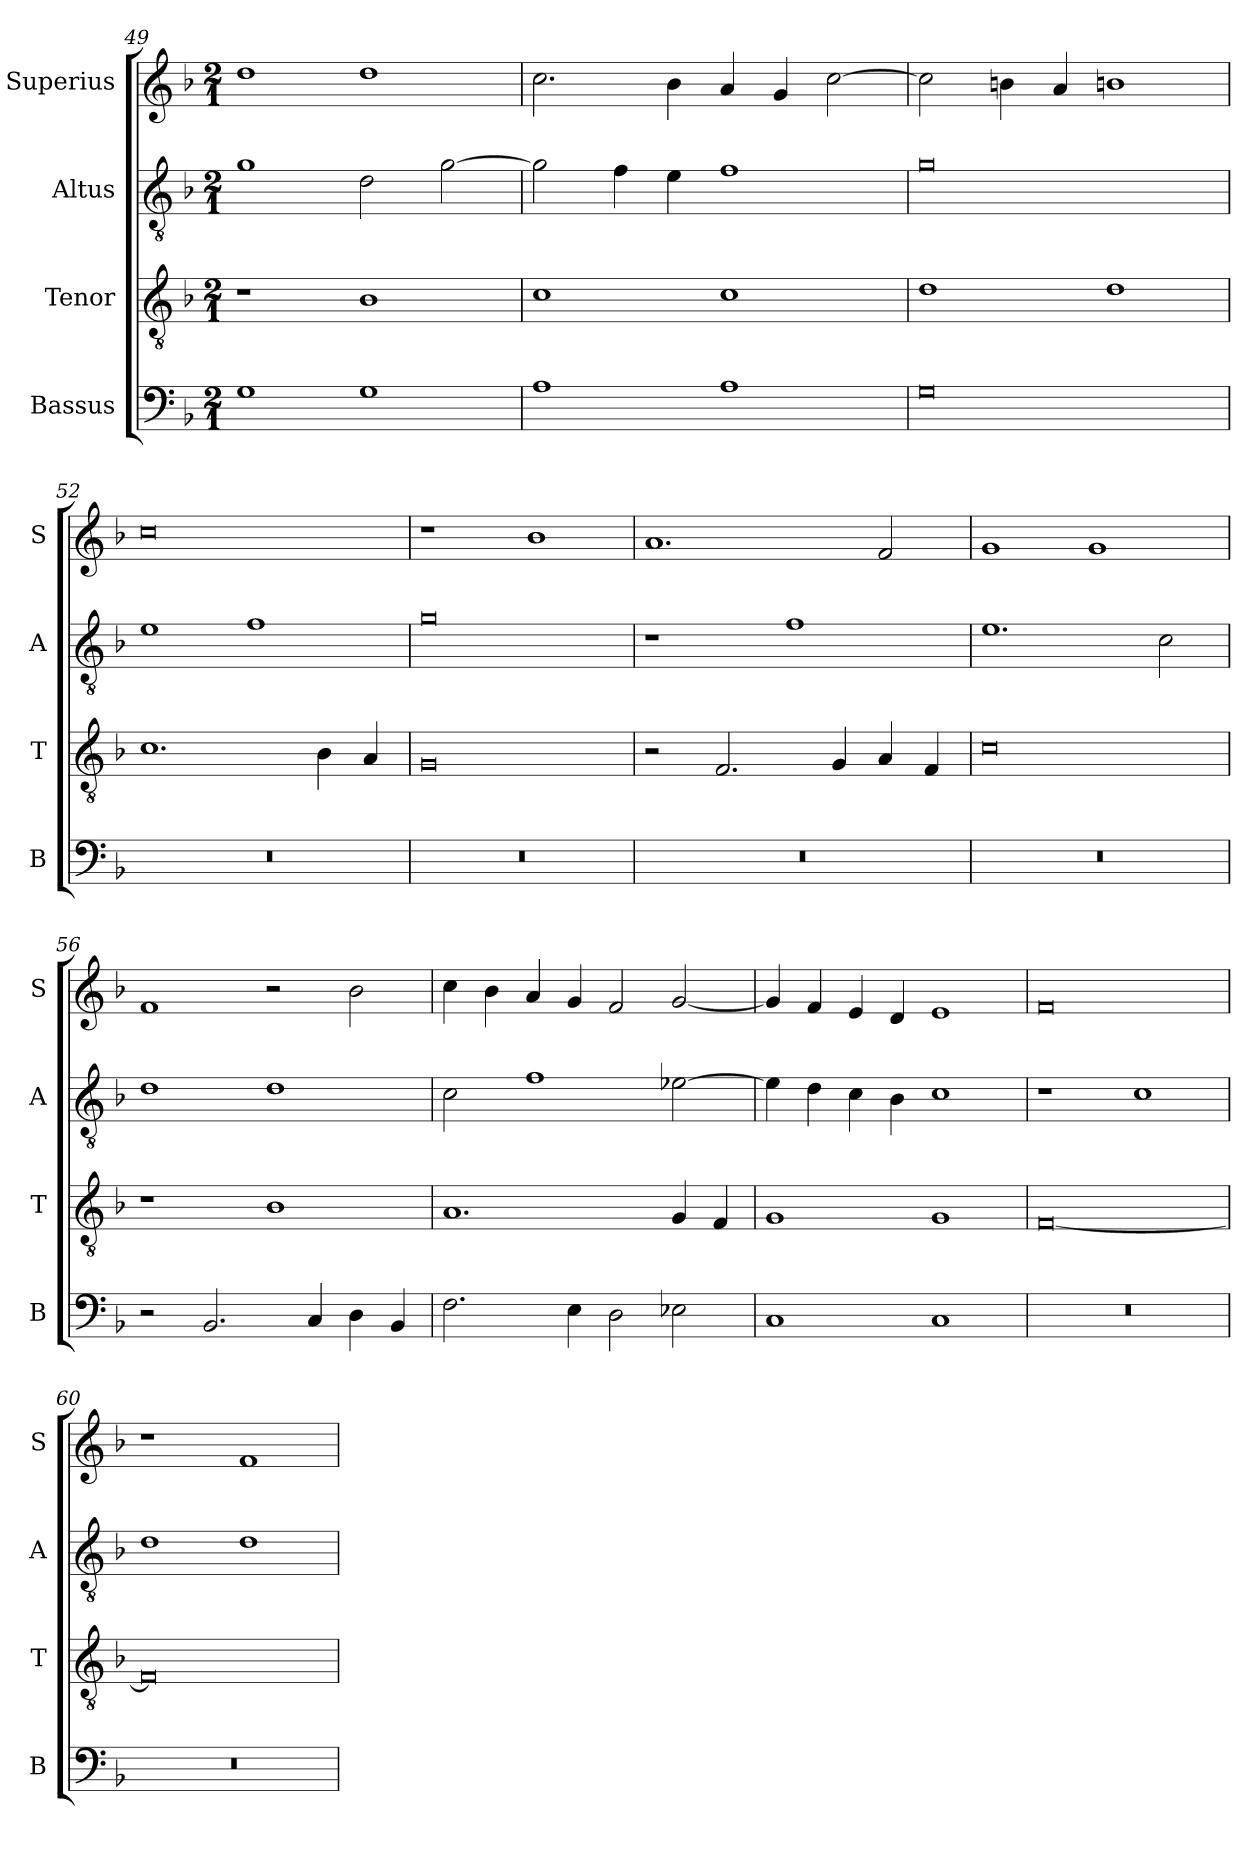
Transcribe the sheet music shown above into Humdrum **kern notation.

**kern	**kern	**kern	**kern
*part4	*part3	*part2	*part1
*staff4	*staff3	*staff2	*staff1
*I"Bassus	*I"Tenor	*I"Altus	*I"Superius
*I'B	*I'T	*I'A	*I'S
*clefF4	*clefGv2	*clefGv2	*clefG2
*k[b-]	*k[b-]	*k[b-]	*k[b-]
*M2/1	*M2/1	*M2/1	*M2/1
=49	=49	=49	=49
1G	1r	1g	1dd
1G	1B-	2d	1dd
.	.	[2g	.
=50	=50	=50	=50
1A	1c	2g]	2.cc
.	.	4f	.
.	.	4e	4b-
1A	1c	1f	4a
.	.	.	4g
.	.	.	[2cc
=51	=51	=51	=51
0G	1d	0g	2cc]
.	.	.	4bn
.	.	.	4a
.	1d	.	1bn
=52	=52	=52	=52
0r	1.c	1e	0cc
.	.	1f	.
.	4B-	.	.
.	4A	.	.
=53	=53	=53	=53
0r	0G	0g	1r
.	.	.	1b-
=54	=54	=54	=54
0r	2r	1r	1.a
.	2.F	.	.
.	.	1f	.
.	4G	.	.
.	4A	.	2f
.	4F	.	.
=55	=55	=55	=55
0r	0c	1.e	1g
.	.	.	1g
.	.	2c	.
=56	=56	=56	=56
2r	1r	1d	1f
2.BB-	.	.	.
.	1B-	1d	2r
4C	.	.	.
4D	.	.	2b-
4BB-	.	.	.
=57	=57	=57	=57
2.F	1.A	2c	4cc
.	.	.	4b-
.	.	1f	4a
4E	.	.	4g
2D	.	.	2f
2E-X	4G	[2e-X	[2g
.	4F	.	.
=58	=58	=58	=58
1C	1G	4e-]	4g]
.	.	4d	4f
.	.	4c	4e
.	.	4B-	4d
1C	1G	1c	1e
=59	=59	=59	=59
0r	[0F	1r	0f
.	.	1c	.
=60	=60	=60	=60
0r	0F]	1d	1r
.	.	1d	1f
=	=	=	=
*-	*-	*-	*-
